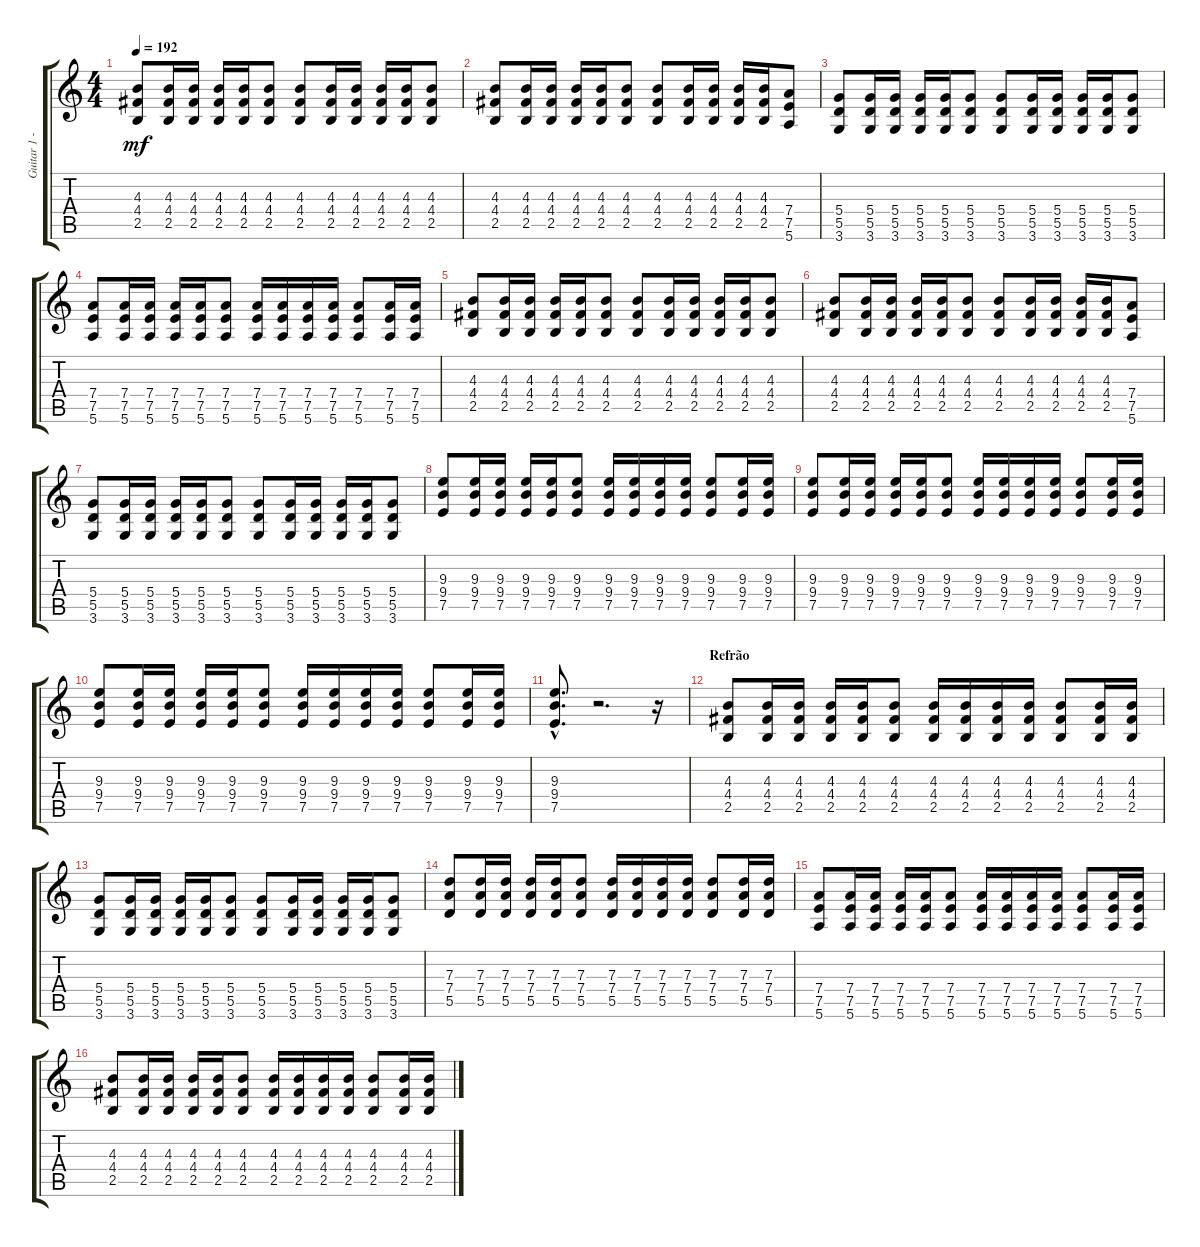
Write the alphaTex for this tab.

\track ("Guitar 1 - Mathias" "Guitar 1 -") {instrument distortionguitar}
\staff {score tabs}
\tuning (E4 B3 G3 D3 A2 E2) {hide}
\ts (4 4)
\tempo 192
\clef g2
\ks c
(4.3 4.4 2.5).8{dy mf} (4.3 4.4 2.5).16 (4.3 4.4 2.5).16 (4.3 4.4 2.5).16 (4.3 4.4 2.5).16 (4.3 4.4 2.5).8 (4.3 4.4 2.5).8 (4.3 4.4 2.5).16 (4.3 4.4 2.5).16 (4.3 4.4 2.5).16 (4.3 4.4 2.5).16 (4.3 4.4 2.5).8 |
(4.3 4.4 2.5).8 (4.3 4.4 2.5).16 (4.3 4.4 2.5).16 (4.3 4.4 2.5).16 (4.3 4.4 2.5).16 (4.3 4.4 2.5).8 (4.3 4.4 2.5).8 (4.3 4.4 2.5).16 (4.3 4.4 2.5).16 (4.3 4.4 2.5).16 (4.3 4.4 2.5).16 (7.4 7.5 5.6).8 |
(5.4 5.5 3.6).8 (5.4 5.5 3.6).16 (5.4 5.5 3.6).16 (5.4 5.5 3.6).16 (5.4 5.5 3.6).16 (5.4 5.5 3.6).8 (5.4 5.5 3.6).8 (5.4 5.5 3.6).16 (5.4 5.5 3.6).16 (5.4 5.5 3.6).16 (5.4 5.5 3.6).16 (5.4 5.5 3.6).8 |
(7.4 7.5 5.6).8 (7.4 7.5 5.6).16 (7.4 7.5 5.6).16 (7.4 7.5 5.6).16 (7.4 7.5 5.6).16 (7.4 7.5 5.6).8 (7.4 7.5 5.6).16 (7.4 7.5 5.6).16 (7.4 7.5 5.6).16 (7.4 7.5 5.6).16 (7.4 7.5 5.6).8 (7.4 7.5 5.6).16 (7.4 7.5 5.6).16 |
(4.3 4.4 2.5).8 (4.3 4.4 2.5).16 (4.3 4.4 2.5).16 (4.3 4.4 2.5).16 (4.3 4.4 2.5).16 (4.3 4.4 2.5).8 (4.3 4.4 2.5).8 (4.3 4.4 2.5).16 (4.3 4.4 2.5).16 (4.3 4.4 2.5).16 (4.3 4.4 2.5).16 (4.3 4.4 2.5).8 |
(4.3 4.4 2.5).8 (4.3 4.4 2.5).16 (4.3 4.4 2.5).16 (4.3 4.4 2.5).16 (4.3 4.4 2.5).16 (4.3 4.4 2.5).8 (4.3 4.4 2.5).8 (4.3 4.4 2.5).16 (4.3 4.4 2.5).16 (4.3 4.4 2.5).16 (4.3 4.4 2.5).16 (7.4 7.5 5.6).8 |
(5.4 5.5 3.6).8 (5.4 5.5 3.6).16 (5.4 5.5 3.6).16 (5.4 5.5 3.6).16 (5.4 5.5 3.6).16 (5.4 5.5 3.6).8 (5.4 5.5 3.6).8 (5.4 5.5 3.6).16 (5.4 5.5 3.6).16 (5.4 5.5 3.6).16 (5.4 5.5 3.6).16 (5.4 5.5 3.6).8 |
(9.3 9.4 7.5).8 (9.3 9.4 7.5).16 (9.3 9.4 7.5).16 (9.3 9.4 7.5).16 (9.3 9.4 7.5).16 (9.3 9.4 7.5).8 (9.3 9.4 7.5).16 (9.3 9.4 7.5).16 (9.3 9.4 7.5).16 (9.3 9.4 7.5).16 (9.3 9.4 7.5).8 (9.3 9.4 7.5).16 (9.3 9.4 7.5).16 |
(9.3 9.4 7.5).8 (9.3 9.4 7.5).16 (9.3 9.4 7.5).16 (9.3 9.4 7.5).16 (9.3 9.4 7.5).16 (9.3 9.4 7.5).8 (9.3 9.4 7.5).16 (9.3 9.4 7.5).16 (9.3 9.4 7.5).16 (9.3 9.4 7.5).16 (9.3 9.4 7.5).8 (9.3 9.4 7.5).16 (9.3 9.4 7.5).16 |
(9.3 9.4 7.5).8 (9.3 9.4 7.5).16 (9.3 9.4 7.5).16 (9.3 9.4 7.5).16 (9.3 9.4 7.5).16 (9.3 9.4 7.5).8 (9.3 9.4 7.5).16 (9.3 9.4 7.5).16 (9.3 9.4 7.5).16 (9.3 9.4 7.5).16 (9.3 9.4 7.5).8 (9.3 9.4 7.5).16 (9.3 9.4 7.5).16 |
(9.3{hac} 9.4{hac} 7.5{hac}).8{d} r.2{d} r.16 |
\section ("" "Refrão")
(4.3 4.4 2.5).8 (4.3 4.4 2.5).16 (4.3 4.4 2.5).16 (4.3 4.4 2.5).16 (4.3 4.4 2.5).16 (4.3 4.4 2.5).8 (4.3 4.4 2.5).16 (4.3 4.4 2.5).16 (4.3 4.4 2.5).16 (4.3 4.4 2.5).16 (4.3 4.4 2.5).8 (4.3 4.4 2.5).16 (4.3 4.4 2.5).16 |
(5.4 5.5 3.6).8 (5.4 5.5 3.6).16 (5.4 5.5 3.6).16 (5.4 5.5 3.6).16 (5.4 5.5 3.6).16 (5.4 5.5 3.6).8 (5.4 5.5 3.6).8 (5.4 5.5 3.6).16 (5.4 5.5 3.6).16 (5.4 5.5 3.6).16 (5.4 5.5 3.6).16 (5.4 5.5 3.6).8 |
(7.3 7.4 5.5).8 (7.3 7.4 5.5).16 (7.3 7.4 5.5).16 (7.3 7.4 5.5).16 (7.3 7.4 5.5).16 (7.3 7.4 5.5).8 (7.3 7.4 5.5).16 (7.3 7.4 5.5).16 (7.3 7.4 5.5).16 (7.3 7.4 5.5).16 (7.3 7.4 5.5).8 (7.3 7.4 5.5).16 (7.3 7.4 5.5).16 |
(7.4 7.5 5.6).8 (7.4 7.5 5.6).16 (7.4 7.5 5.6).16 (7.4 7.5 5.6).16 (7.4 7.5 5.6).16 (7.4 7.5 5.6).8 (7.4 7.5 5.6).16 (7.4 7.5 5.6).16 (7.4 7.5 5.6).16 (7.4 7.5 5.6).16 (7.4 7.5 5.6).8 (7.4 7.5 5.6).16 (7.4 7.5 5.6).16 |
(4.3 4.4 2.5).8 (4.3 4.4 2.5).16 (4.3 4.4 2.5).16 (4.3 4.4 2.5).16 (4.3 4.4 2.5).16 (4.3 4.4 2.5).8 (4.3 4.4 2.5).16 (4.3 4.4 2.5).16 (4.3 4.4 2.5).16 (4.3 4.4 2.5).16 (4.3 4.4 2.5).8 (4.3 4.4 2.5).16 (4.3 4.4 2.5).16
